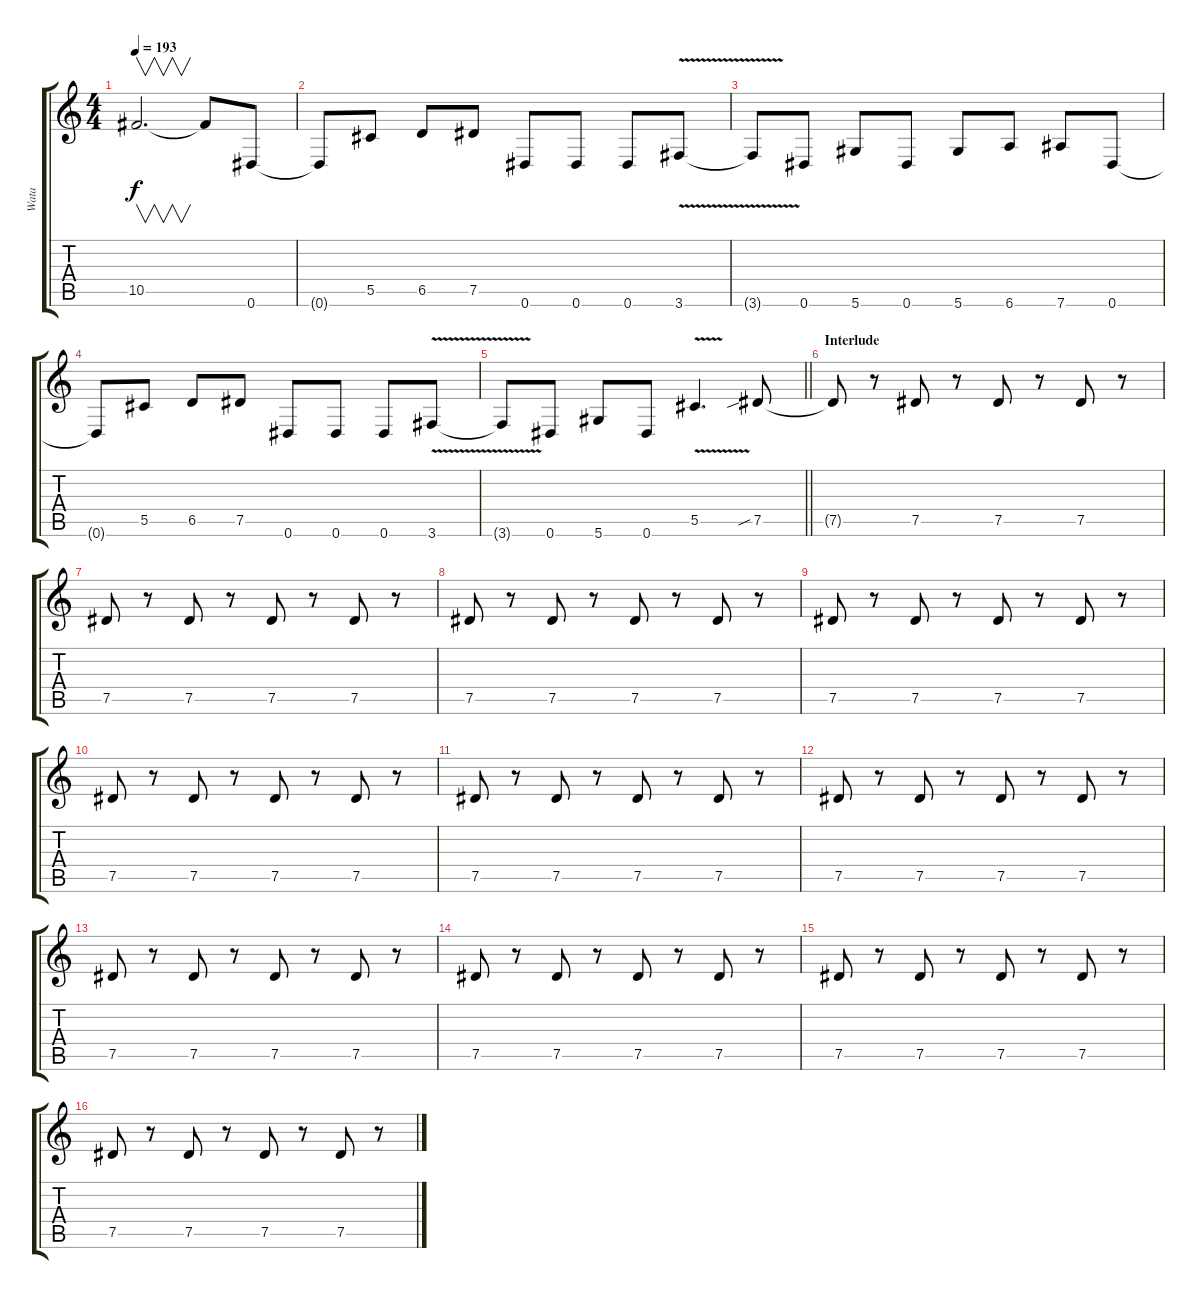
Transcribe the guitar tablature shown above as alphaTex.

\track ("Wata" "Wata") {instrument distortionguitar}
\staff {score tabs}
\tuning (Eb4 Bb3 Gb3 Db3 Ab2 Eb2) {hide}
\ts (4 4)
\tempo 193
\clef g2
\ks c
10.5.2{v d dy f} 10.5{t}.8 0.6.8 |
0.6{t}.8 5.5.8 6.5.8 7.5.8 0.6.8 0.6.8 0.6.8 3.6{v}.8 |
3.6{t}.8 0.6.8 5.6.8 0.6.8 5.6.8 6.6.8 7.6.8 0.6.8 |
0.6{t}.8 5.5.8 6.5.8 7.5.8 0.6.8 0.6.8 0.6.8 3.6{v}.8 |
\barLineRight lightlight
3.6{t}.8 0.6.8 5.6.8 0.6.8 5.5{v}.4{d} 7.5{sib}.8 |
\section ("" "Interlude")
7.5{t}.8 r.8 7.5.8 r.8 7.5.8 r.8 7.5.8 r.8 |
7.5.8 r.8 7.5.8 r.8 7.5.8 r.8 7.5.8 r.8 |
7.5.8 r.8 7.5.8 r.8 7.5.8 r.8 7.5.8 r.8 |
7.5.8 r.8 7.5.8 r.8 7.5.8 r.8 7.5.8 r.8 |
7.5.8 r.8 7.5.8 r.8 7.5.8 r.8 7.5.8 r.8 |
7.5.8 r.8 7.5.8 r.8 7.5.8 r.8 7.5.8 r.8 |
7.5.8 r.8 7.5.8 r.8 7.5.8 r.8 7.5.8 r.8 |
7.5.8 r.8 7.5.8 r.8 7.5.8 r.8 7.5.8 r.8 |
7.5.8 r.8 7.5.8 r.8 7.5.8 r.8 7.5.8 r.8 |
7.5.8 r.8 7.5.8 r.8 7.5.8 r.8 7.5.8 r.8 |
7.5.8 r.8 7.5.8 r.8 7.5.8 r.8 7.5.8 r.8
